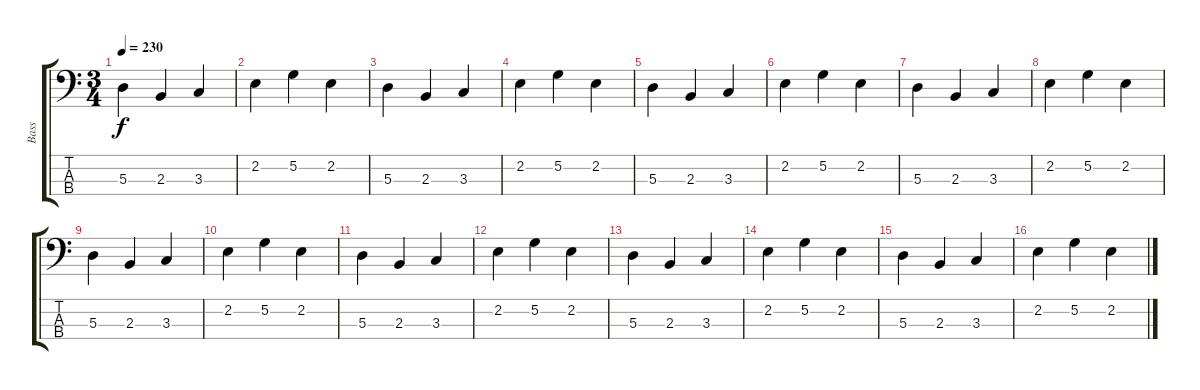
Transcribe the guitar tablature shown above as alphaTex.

\track ("Bass" "Bass") {instrument acousticbass}
\staff {score tabs}
\tuning (G2 D2 A1 E1) {hide}
\ts (3 4)
\tempo 230
\clef f4
\ks c
5.3.4{dy f} 2.3.4 3.3.4 |
2.2.4 5.2.4 2.2.4 |
5.3.4 2.3.4 3.3.4 |
2.2.4 5.2.4 2.2.4 |
5.3.4 2.3.4 3.3.4 |
2.2.4 5.2.4 2.2.4 |
5.3.4 2.3.4 3.3.4 |
2.2.4 5.2.4 2.2.4 |
5.3.4 2.3.4 3.3.4 |
2.2.4 5.2.4 2.2.4 |
5.3.4 2.3.4 3.3.4 |
2.2.4 5.2.4 2.2.4 |
5.3.4 2.3.4 3.3.4 |
2.2.4 5.2.4 2.2.4 |
5.3.4 2.3.4 3.3.4 |
2.2.4 5.2.4 2.2.4
